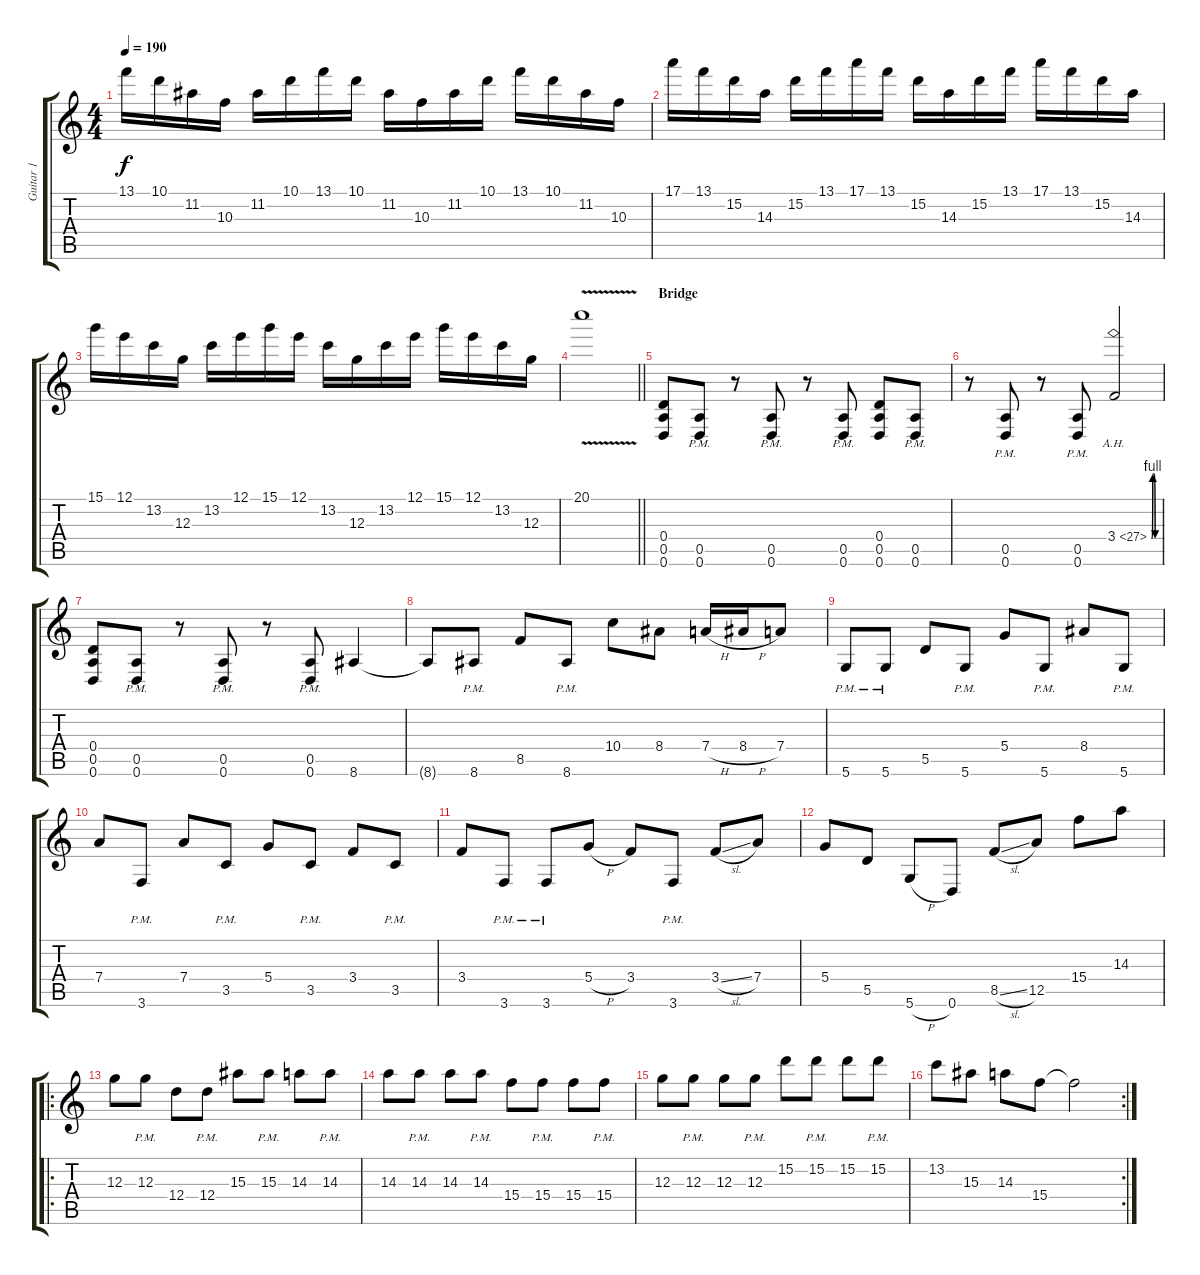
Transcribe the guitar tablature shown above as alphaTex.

\track ("Guitar 1" "Guitar 1") {instrument distortionguitar}
\staff {score tabs}
\tuning (E4 B3 G3 D3 A2 D2) {hide}
\ts (4 4)
\tempo 190
\clef g2
\ks c
13.1.16{dy f} 10.1.16 11.2.16 10.3.16 11.2.16 10.1.16 13.1.16 10.1.16 11.2.16 10.3.16 11.2.16 10.1.16 13.1.16 10.1.16 11.2.16 10.3.16 |
17.1.16 13.1.16 15.2.16 14.3.16 15.2.16 13.1.16 17.1.16 13.1.16 15.2.16 14.3.16 15.2.16 13.1.16 17.1.16 13.1.16 15.2.16 14.3.16 |
15.1.16 12.1.16 13.2.16 12.3.16 13.2.16 12.1.16 15.1.16 12.1.16 13.2.16 12.3.16 13.2.16 12.1.16 15.1.16 12.1.16 13.2.16 12.3.16 |
\barLineRight lightlight
20.1{v}.1 |
\section ("" "Bridge")
(0.4 0.5 0.6).8 (0.5{pm} 0.6{pm}).8 r.8 (0.5{pm} 0.6{pm}).8 r.8 (0.5{pm} 0.6{pm}).8 (0.4 0.5 0.6).8 (0.5{pm} 0.6{pm}).8 |
r.8 (0.5{pm} 0.6{pm}).8 r.8 (0.5{pm} 0.6{pm}).8 3.4{be (custom 0 0 10 4 20 4 30 0 60 0) ah 24}.2 |
(0.4 0.5 0.6).8 (0.5{pm} 0.6{pm}).8 r.8 (0.5{pm} 0.6{pm}).8 r.8 (0.5{pm} 0.6{pm}).8 8.6.4 |
8.6{t}.8 8.6{pm}.8 8.5.8 8.6{pm}.8 10.4.8 8.4.8 7.4{h}.16 8.4{h}.16 7.4.8 |
5.6{pm}.8 5.6{pm}.8 5.5.8 5.6{pm}.8 5.4.8 5.6{pm}.8 8.4.8 5.6{pm}.8 |
7.4.8 3.6{pm}.8 7.4.8 3.5{pm}.8 5.4.8 3.5{pm}.8 3.4.8 3.5{pm}.8 |
3.4.8 3.6{pm}.8 3.6{pm}.8 5.4{h}.8 3.4.8 3.6{pm}.8 3.4{sl}.8 7.4.8 |
5.4.8 5.5.8 5.6{h}.8 0.6.8 8.5{sl}.8 12.5.8 15.4.8 14.3.8 |
\ro
12.3.8 12.3{pm}.8 12.4.8 12.4{pm}.8 15.3.8 15.3{pm}.8 14.3.8 14.3{pm}.8 |
14.3.8 14.3{pm}.8 14.3.8 14.3{pm}.8 15.4.8 15.4{pm}.8 15.4.8 15.4{pm}.8 |
12.3.8 12.3{pm}.8 12.3.8 12.3{pm}.8 15.2.8 15.2{pm}.8 15.2.8 15.2{pm}.8 |
\rc 2
13.2.8 15.3.8 14.3.8 15.4.8 15.4{t}.2
